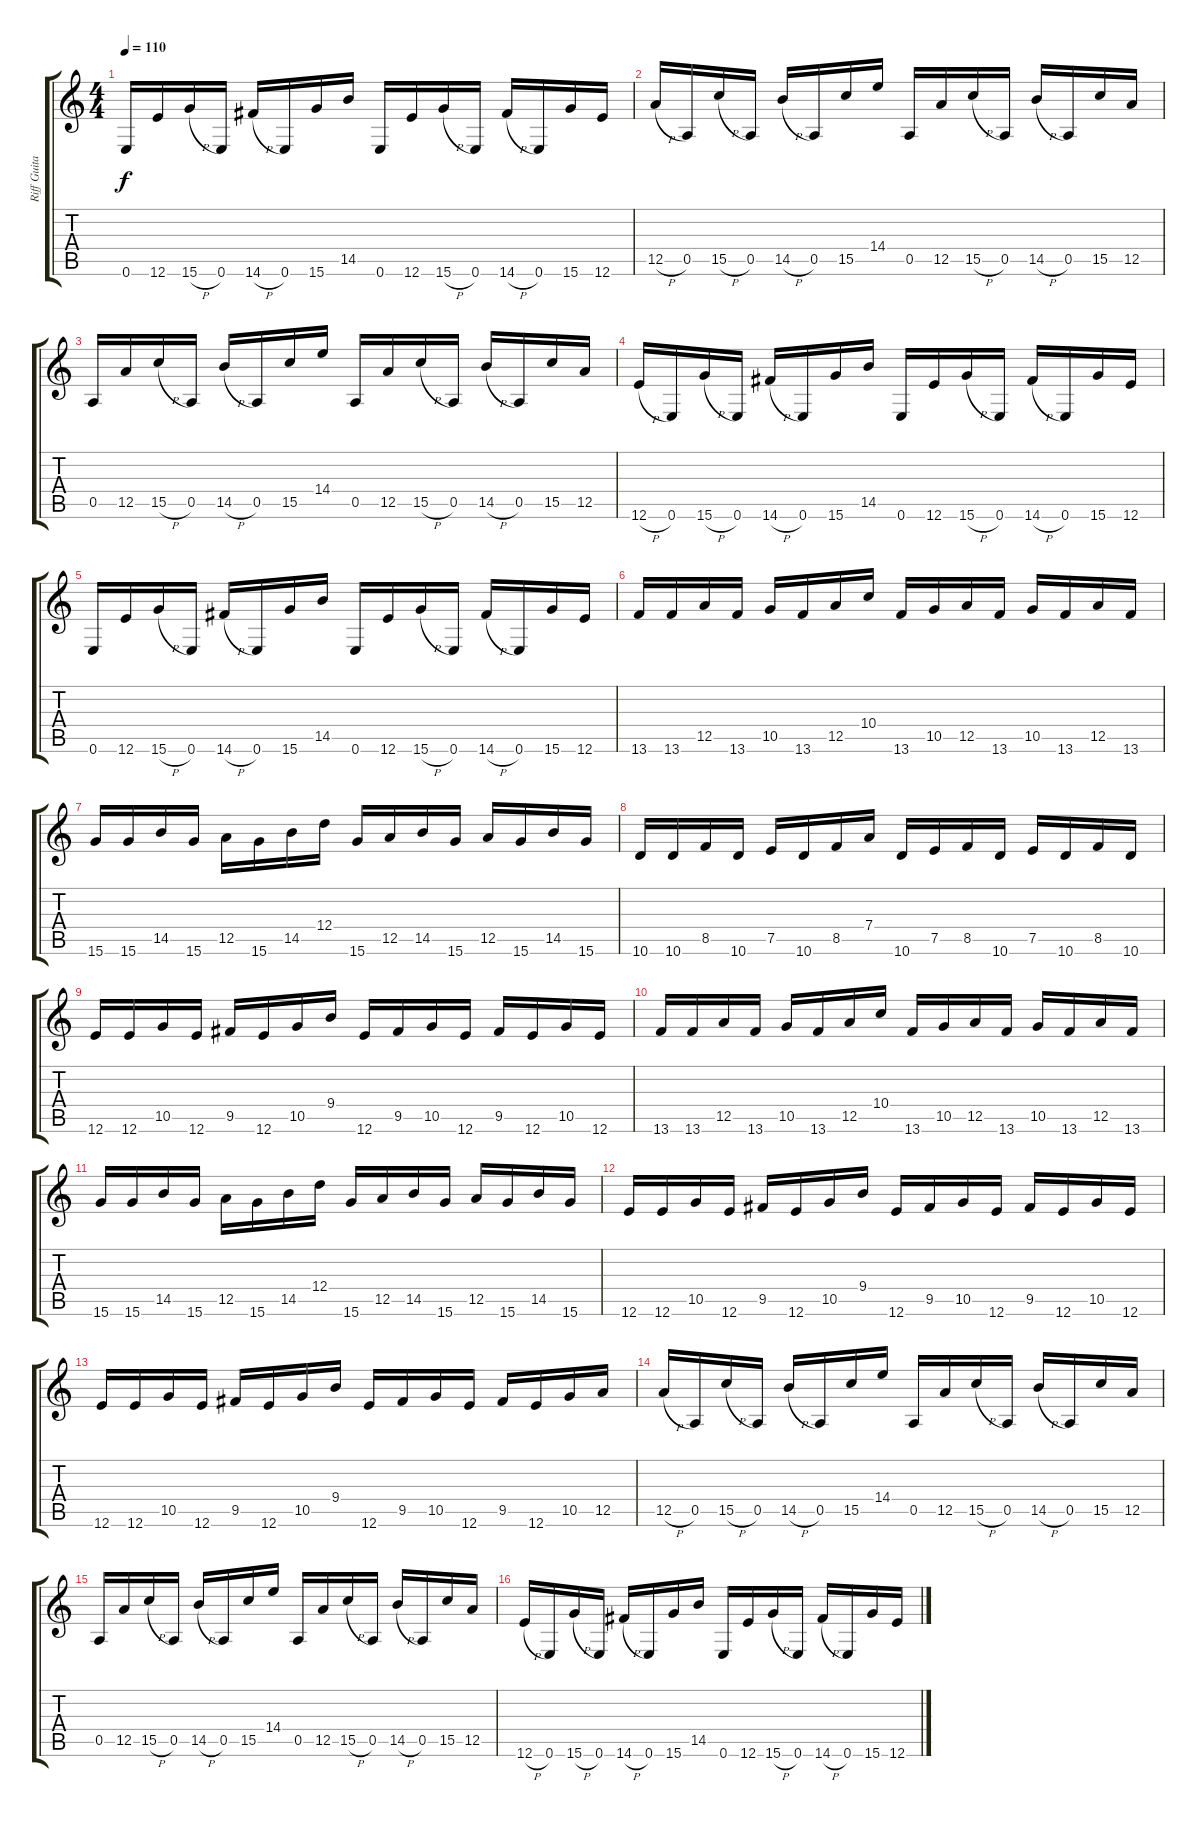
\track ("Riff Guitar" "Riff Guita") {instrument distortionguitar bank 255}
\staff {score tabs}
\tuning (E4 B3 G3 D3 A2 E2) {hide}
\ts (4 4)
\tempo 110
\clef g2
\ks c
0.6.16{dy f} 12.6.16 15.6{h}.16 0.6.16 14.6{h}.16 0.6.16 15.6.16 14.5.16 0.6.16 12.6.16 15.6{h}.16 0.6.16 14.6{h}.16 0.6.16 15.6.16 12.6.16 |
12.5{h}.16 0.5.16 15.5{h}.16 0.5.16 14.5{h}.16 0.5.16 15.5.16 14.4.16 0.5.16 12.5.16 15.5{h}.16 0.5.16 14.5{h}.16 0.5.16 15.5.16 12.5.16 |
0.5.16 12.5.16 15.5{h}.16 0.5.16 14.5{h}.16 0.5.16 15.5.16 14.4.16 0.5.16 12.5.16 15.5{h}.16 0.5.16 14.5{h}.16 0.5.16 15.5.16 12.5.16 |
12.6{h}.16 0.6.16 15.6{h}.16 0.6.16 14.6{h}.16 0.6.16 15.6.16 14.5.16 0.6.16 12.6.16 15.6{h}.16 0.6.16 14.6{h}.16 0.6.16 15.6.16 12.6.16 |
0.6.16 12.6.16 15.6{h}.16 0.6.16 14.6{h}.16 0.6.16 15.6.16 14.5.16 0.6.16 12.6.16 15.6{h}.16 0.6.16 14.6{h}.16 0.6.16 15.6.16 12.6.16 |
13.6.16 13.6.16 12.5.16 13.6.16 10.5.16 13.6.16 12.5.16 10.4.16 13.6.16 10.5.16 12.5.16 13.6.16 10.5.16 13.6.16 12.5.16 13.6.16 |
15.6.16 15.6.16 14.5.16 15.6.16 12.5.16 15.6.16 14.5.16 12.4.16 15.6.16 12.5.16 14.5.16 15.6.16 12.5.16 15.6.16 14.5.16 15.6.16 |
10.6.16 10.6.16 8.5.16 10.6.16 7.5.16 10.6.16 8.5.16 7.4.16 10.6.16 7.5.16 8.5.16 10.6.16 7.5.16 10.6.16 8.5.16 10.6.16 |
12.6.16 12.6.16 10.5.16 12.6.16 9.5.16 12.6.16 10.5.16 9.4.16 12.6.16 9.5.16 10.5.16 12.6.16 9.5.16 12.6.16 10.5.16 12.6.16 |
13.6.16 13.6.16 12.5.16 13.6.16 10.5.16 13.6.16 12.5.16 10.4.16 13.6.16 10.5.16 12.5.16 13.6.16 10.5.16 13.6.16 12.5.16 13.6.16 |
15.6.16 15.6.16 14.5.16 15.6.16 12.5.16 15.6.16 14.5.16 12.4.16 15.6.16 12.5.16 14.5.16 15.6.16 12.5.16 15.6.16 14.5.16 15.6.16 |
12.6.16 12.6.16 10.5.16 12.6.16 9.5.16 12.6.16 10.5.16 9.4.16 12.6.16 9.5.16 10.5.16 12.6.16 9.5.16 12.6.16 10.5.16 12.6.16 |
12.6.16 12.6.16 10.5.16 12.6.16 9.5.16 12.6.16 10.5.16 9.4.16 12.6.16 9.5.16 10.5.16 12.6.16 9.5.16 12.6.16 10.5.16 12.5.16 |
12.5{h}.16 0.5.16 15.5{h}.16 0.5.16 14.5{h}.16 0.5.16 15.5.16 14.4.16 0.5.16 12.5.16 15.5{h}.16 0.5.16 14.5{h}.16 0.5.16 15.5.16 12.5.16 |
0.5.16 12.5.16 15.5{h}.16 0.5.16 14.5{h}.16 0.5.16 15.5.16 14.4.16 0.5.16 12.5.16 15.5{h}.16 0.5.16 14.5{h}.16 0.5.16 15.5.16 12.5.16 |
12.6{h}.16 0.6.16 15.6{h}.16 0.6.16 14.6{h}.16 0.6.16 15.6.16 14.5.16 0.6.16 12.6.16 15.6{h}.16 0.6.16 14.6{h}.16 0.6.16 15.6.16 12.6.16
